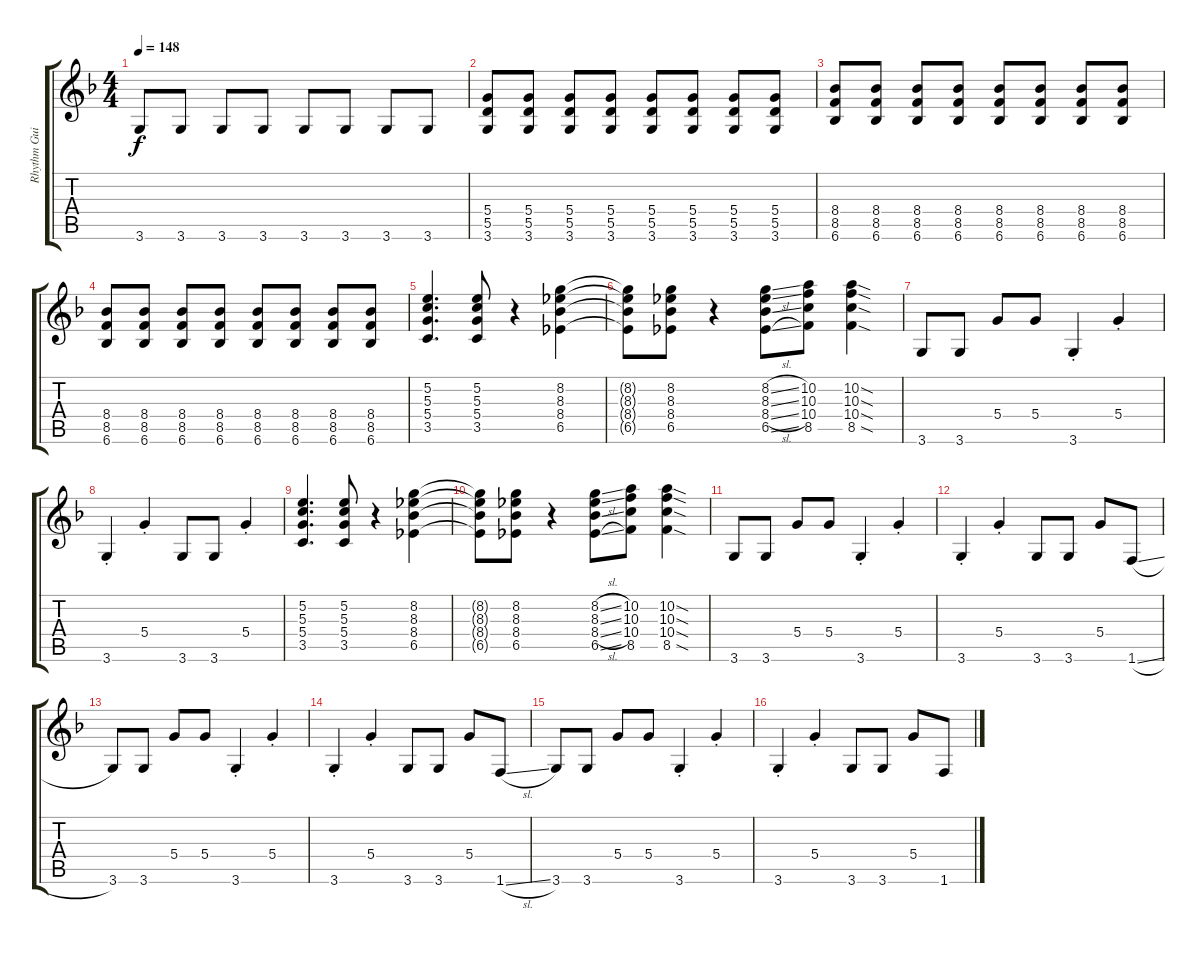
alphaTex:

\track ("Rhythm Guitar" "Rhythm Gui") {instrument overdrivenguitar}
\staff {score tabs}
\tuning (E4 B3 G3 D3 A2 E2) {hide}
\ts (4 4)
\tempo 148
\clef g2
\ks f
3.6.8{dy f} 3.6.8 3.6.8 3.6.8 3.6.8 3.6.8 3.6.8 3.6.8 |
(5.4 5.5 3.6).8 (5.4 5.5 3.6).8 (5.4 5.5 3.6).8 (5.4 5.5 3.6).8 (5.4 5.5 3.6).8 (5.4 5.5 3.6).8 (5.4 5.5 3.6).8 (5.4 5.5 3.6).8 |
(8.4 8.5 6.6).8 (8.4 8.5 6.6).8 (8.4 8.5 6.6).8 (8.4 8.5 6.6).8 (8.4 8.5 6.6).8 (8.4 8.5 6.6).8 (8.4 8.5 6.6).8 (8.4 8.5 6.6).8 |
(8.4 8.5 6.6).8 (8.4 8.5 6.6).8 (8.4 8.5 6.6).8 (8.4 8.5 6.6).8 (8.4 8.5 6.6).8 (8.4 8.5 6.6).8 (8.4 8.5 6.6).8 (8.4 8.5 6.6).8 |
(5.2 5.3 5.4 3.5).4{d} (5.2 5.3 5.4 3.5).8 r.4 (8.2 8.3 8.4 6.5).4 |
(8.2{t} 8.3{t} 8.4{t} 6.5{t}).8 (8.2 8.3 8.4 6.5).8 r.4 (8.2{sl} 8.3{sl} 8.4{sl} 6.5{sl}).8 (10.2 10.3 10.4 8.5).8 (10.2{sod} 10.3{sod} 10.4{sod} 8.5{sod}).4 |
3.6.8 3.6.8 5.4.8 5.4.8 3.6{st}.4 5.4{st}.4 |
3.6{st}.4 5.4{st}.4 3.6.8 3.6.8 5.4{st}.4 |
(5.2 5.3 5.4 3.5).4{d} (5.2 5.3 5.4 3.5).8 r.4 (8.2 8.3 8.4 6.5).4 |
(8.2{t} 8.3{t} 8.4{t} 6.5{t}).8 (8.2 8.3 8.4 6.5).8 r.4 (8.2{sl} 8.3{sl} 8.4{sl} 6.5{sl}).8 (10.2 10.3 10.4 8.5).8 (10.2{sod} 10.3{sod} 10.4{sod} 8.5{sod}).4 |
3.6.8 3.6.8 5.4.8 5.4.8 3.6{st}.4 5.4{st}.4 |
3.6{st}.4 5.4{st}.4 3.6.8 3.6.8 5.4.8 1.6{sl}.8 |
3.6.8 3.6.8 5.4.8 5.4.8 3.6{st}.4 5.4{st}.4 |
3.6{st}.4 5.4{st}.4 3.6.8 3.6.8 5.4.8 1.6{sl}.8 |
3.6.8 3.6.8 5.4.8 5.4.8 3.6{st}.4 5.4{st}.4 |
3.6{st}.4 5.4{st}.4 3.6.8 3.6.8 5.4.8 1.6{sl}.8
